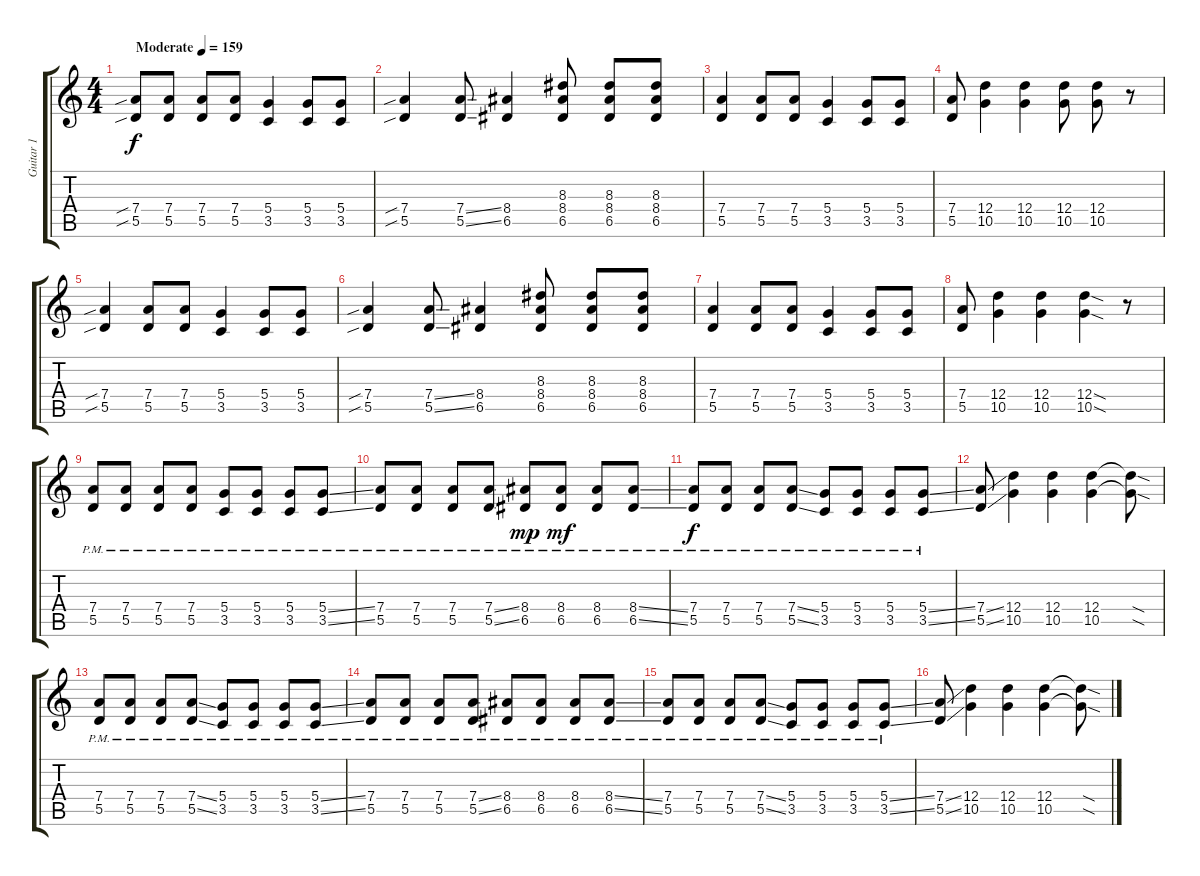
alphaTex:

\track ("Guitar 1" "Guitar 1") {instrument distortionguitar}
\staff {score tabs}
\tuning (E4 B3 G3 D3 A2 E2) {hide}
\ts (4 4)
\tempo (159 "Moderate")
\clef g2
\ks c
(7.4{sib} 5.5{sib}).8{dy f instrument distortionguitar} (7.4 5.5).8 (7.4 5.5).8 (7.4 5.5).8 (5.4 3.5).4 (5.4 3.5).8 (5.4 3.5).8 |
(7.4{sib} 5.5{sib}).4 (7.4{ss} 5.5{ss}).8 (8.4 6.5).4 (8.3 8.4 6.5).8 (8.3 8.4 6.5).8 (8.3 8.4 6.5).8 |
(7.4 5.5).4 (7.4 5.5).8 (7.4 5.5).8 (5.4 3.5).4 (5.4 3.5).8 (5.4 3.5).8 |
(7.4 5.5).8 (12.4 10.5).4 (12.4 10.5).4 (12.4 10.5).8 (12.4 10.5).8 r.8 |
(7.4{sib} 5.5{sib}).4 (7.4 5.5).8 (7.4 5.5).8 (5.4 3.5).4 (5.4 3.5).8 (5.4 3.5).8 |
(7.4{sib} 5.5{sib}).4 (7.4{ss} 5.5{ss}).8 (8.4 6.5).4 (8.3 8.4 6.5).8 (8.3 8.4 6.5).8 (8.3 8.4 6.5).8 |
(7.4 5.5).4 (7.4 5.5).8 (7.4 5.5).8 (5.4 3.5).4 (5.4 3.5).8 (5.4 3.5).8 |
(7.4 5.5).8 (12.4 10.5).4 (12.4 10.5).4 (12.4{sod} 10.5{sod}).4 r.8 |
(7.4{pm} 5.5{pm}).8 (7.4{pm} 5.5{pm}).8 (7.4{pm} 5.5{pm}).8 (7.4{pm} 5.5{pm}).8 (5.4{pm} 3.5{pm}).8 (5.4{pm} 3.5{pm}).8 (5.4{pm} 3.5{pm}).8 (5.4{ss pm} 3.5{ss pm}).8 |
(7.4{pm} 5.5{pm}).8 (7.4{pm} 5.5{pm}).8 (7.4{pm} 5.5{pm}).8 (7.4{ss pm} 5.5{ss}).8 (8.4{pm} 6.5{pm}).8{dy mp} (8.4{pm} 6.5{pm}).8{dy mf} (8.4{pm} 6.5{pm}).8 (8.4{ss pm} 6.5{ss pm}).8 |
(7.4{pm} 5.5{pm}).8{dy f} (7.4{pm} 5.5{pm}).8 (7.4{pm} 5.5{pm}).8 (7.4{ss pm} 5.5{ss pm}).8 (5.4{pm} 3.5{pm}).8 (5.4{pm} 3.5{pm}).8 (5.4{pm} 3.5{pm}).8 (5.4{ss pm} 3.5{ss pm}).8 |
(7.4{ss} 5.5{ss}).8 (12.4 10.5).4 (12.4 10.5).4 (12.4 10.5).4 (12.4{sod t} 10.5{sod t}).8 |
(7.4{pm} 5.5{pm}).8 (7.4{pm} 5.5{pm}).8 (7.4{pm} 5.5{pm}).8 (7.4{ss pm} 5.5{ss pm}).8 (5.4{pm} 3.5{pm}).8 (5.4{pm} 3.5{pm}).8 (5.4{pm} 3.5{pm}).8 (5.4{ss pm} 3.5{ss pm}).8 |
(7.4{pm} 5.5{pm}).8 (7.4{pm} 5.5{pm}).8 (7.4{pm} 5.5{pm}).8 (7.4{ss pm} 5.5{ss pm}).8 (8.4{pm} 6.5{pm}).8 (8.4{pm} 6.5{pm}).8 (8.4{pm} 6.5{pm}).8 (8.4{ss pm} 6.5{ss pm}).8 |
(7.4 5.5{pm}).8 (7.4{pm} 5.5{pm}).8 (7.4{pm} 5.5{pm}).8 (7.4{ss pm} 5.5{ss pm}).8 (5.4{pm} 3.5{pm}).8 (5.4{pm} 3.5{pm}).8 (5.4{pm} 3.5{pm}).8 (5.4{ss pm} 3.5{ss pm}).8 |
(7.4{ss} 5.5{ss}).8 (12.4 10.5).4 (12.4 10.5).4 (12.4 10.5).4 (12.4{sod t} 10.5{sod t}).8
